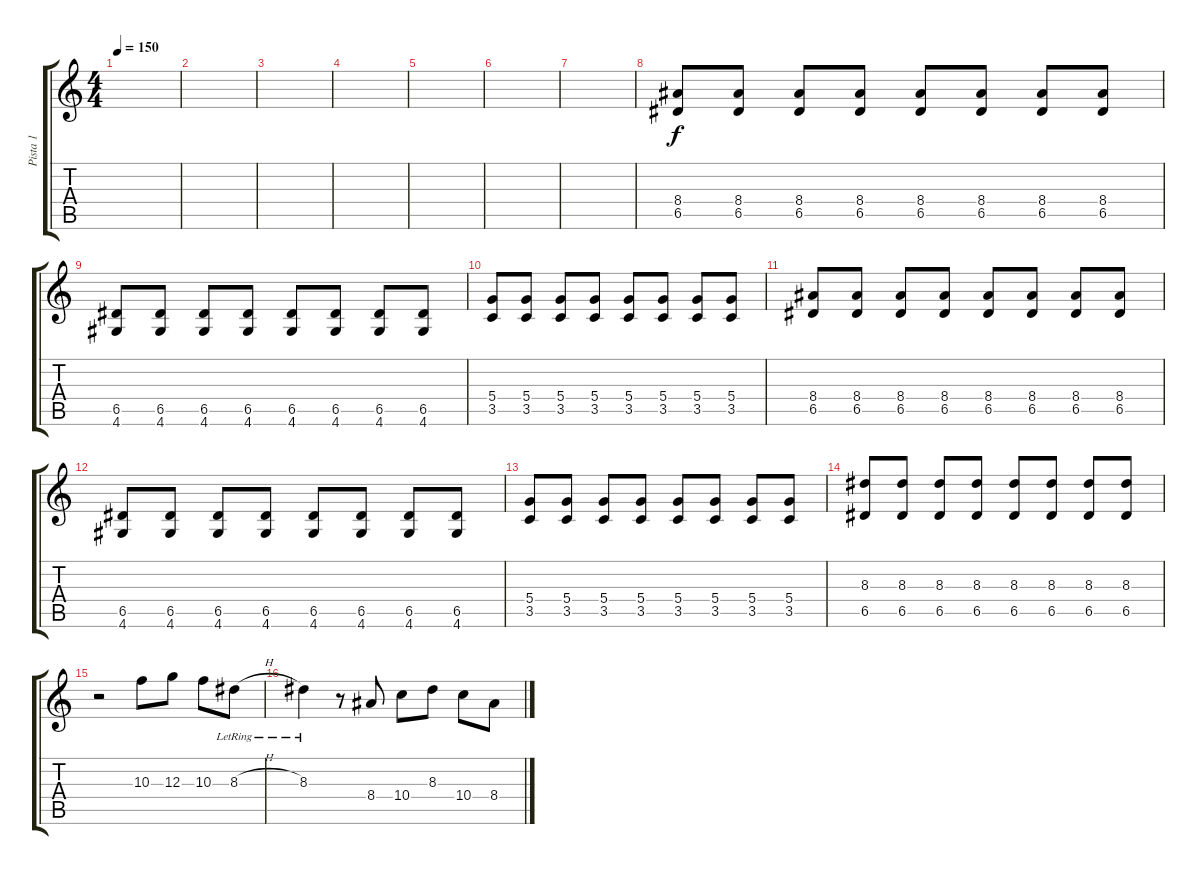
\track ("Pista 1" "Pista 1") {instrument overdrivenguitar}
\staff {score tabs}
\tuning (E4 B3 G3 D3 A2 E2) {hide}
\ts (4 4)
\tempo 150
\clef g2
\ks c
|
|
|
|
|
|
|
(8.4 6.5).8 (8.4 6.5).8 (8.4 6.5).8 (8.4 6.5).8 (8.4 6.5).8 (8.4 6.5).8 (8.4 6.5).8 (8.4 6.5).8 |
(6.5 4.6).8 (6.5 4.6).8 (6.5 4.6).8 (6.5 4.6).8 (6.5 4.6).8 (6.5 4.6).8 (6.5 4.6).8 (6.5 4.6).8 |
(5.4 3.5).8 (5.4 3.5).8 (5.4 3.5).8 (5.4 3.5).8 (5.4 3.5).8 (5.4 3.5).8 (5.4 3.5).8 (5.4 3.5).8 |
(8.4 6.5).8 (8.4 6.5).8 (8.4 6.5).8 (8.4 6.5).8 (8.4 6.5).8 (8.4 6.5).8 (8.4 6.5).8 (8.4 6.5).8 |
(6.5 4.6).8 (6.5 4.6).8 (6.5 4.6).8 (6.5 4.6).8 (6.5 4.6).8 (6.5 4.6).8 (6.5 4.6).8 (6.5 4.6).8 |
(5.4 3.5).8 (5.4 3.5).8 (5.4 3.5).8 (5.4 3.5).8 (5.4 3.5).8 (5.4 3.5).8 (5.4 3.5).8 (5.4 3.5).8 |
(8.3 6.5).8 (8.3 6.5).8 (8.3 6.5).8 (8.3 6.5).8 (8.3 6.5).8 (8.3 6.5).8 (8.3 6.5).8 (8.3 6.5).8 |
r.2 10.3.8 12.3.8 10.3.8 8.3{h lr}.8 |
8.3{lr}.4 r.8 8.4.8 10.4.8 8.3.8 10.4.8 8.4.8
